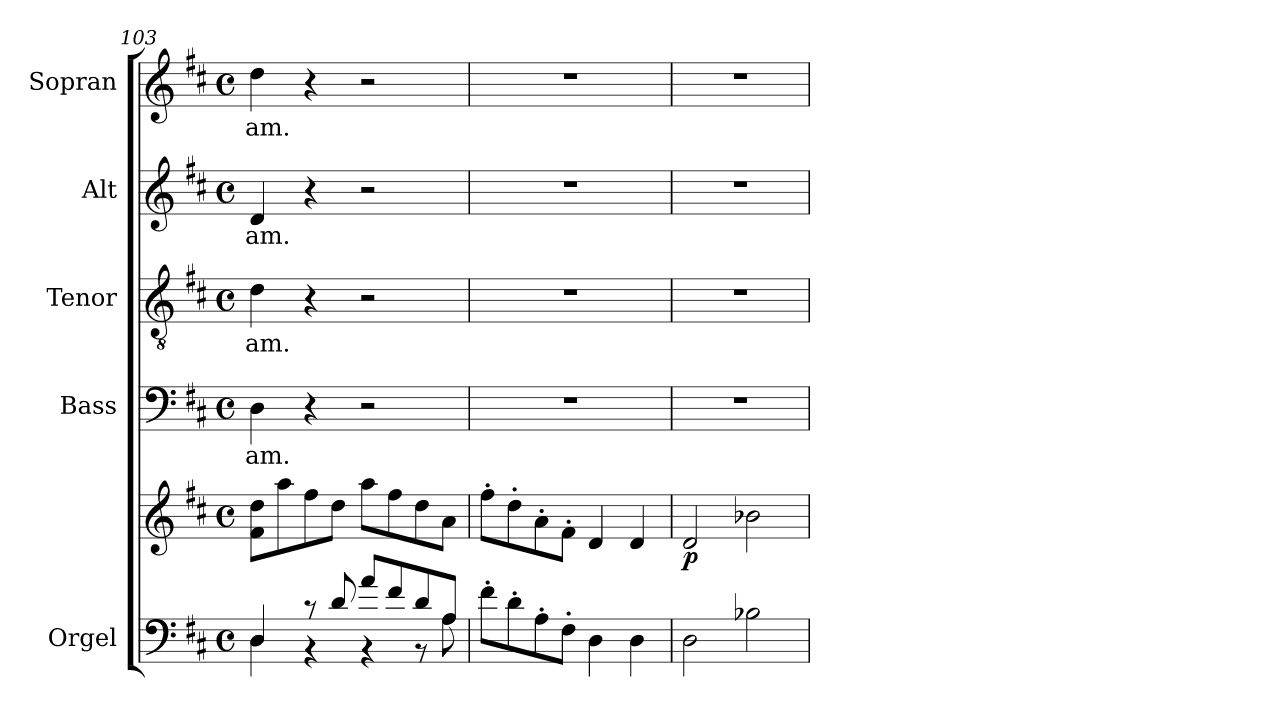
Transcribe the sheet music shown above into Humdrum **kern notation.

**kern	**kern	**dynam	**kern	**text	**kern	**text	**kern	**text	**kern	**text
*part5	*part5	*part5	*part4	*part4	*part3	*part3	*part2	*part2	*part1	*part1
*staff6	*staff5	*staff5/6	*staff4	*staff4	*staff3	*staff3	*staff2	*staff2	*staff1	*staff1
*I"Orgel	*	*	*I"Bass	*	*I"Tenor	*	*I"Alt	*	*I"Sopran	*
*I'Org.	*	*	*I'B.	*	*I'T.	*	*I'A.	*	*I'S.	*
*clefF4	*clefG2	*	*clefF4	*	*clefGv2	*	*clefG2	*	*clefG2	*
*k[f#c#]	*k[f#c#]	*	*k[f#c#]	*	*k[f#c#]	*	*k[f#c#]	*	*k[f#c#]	*
*D:	*D:	*	*D:	*	*D:	*	*D:	*	*D:	*
*M4/4	*M4/4	*	*M4/4	*	*M4/4	*	*M4/4	*	*M4/4	*
*met(c)	*met(c)	*	*met(c)	*	*met(c)	*	*met(c)	*	*met(c)	*
=103	=103	=103	=103	=103	=103	=103	=103	=103	=103	=103
*^	*	*	*	*	*	*	*	*	*	*
!	!	!	!	!	!LO:LY:b	!	!LO:LY:b	!	!LO:LY:b	!	!LO:LY:b
4D/	4D\	8f#\ 8dd\L	.	4D\	-am.	4d\	-am.	4d/	-am.	4dd\	-am.
.	.	8aa\	.	.	.	.	.	.	.	.	.
8rc	4r	8ff#\	.	4r	.	4r	.	4r	.	4r	.
8d/	.	8dd\J	.	.	.	.	.	.	.	.	.
8a/L	4r	8aa\L	.	2r	.	2r	.	2r	.	2r	.
8f#/	.	8ff#\	.	.	.	.	.	.	.	.	.
8d/	8r	8dd\	.	.	.	.	.	.	.	.	.
8A/J	8A\	8a\J	.	.	.	.	.	.	.	.	.
*v	*v	*	*	*	*	*	*	*	*	*	*
=104	=104	=104	=104	=104	=104	=104	=104	=104	=104	=104
8f#'>\L	8ff#'>\L	.	1r	.	1r	.	1r	.	1r	.
8d'>\	8dd'>\	.	.	.	.	.	.	.	.	.
8A'>\	8a'>\	.	.	.	.	.	.	.	.	.
8F#'>\J	8f#'>\J	.	.	.	.	.	.	.	.	.
4D\	4d/	.	.	.	.	.	.	.	.	.
4D\	4d/	.	.	.	.	.	.	.	.	.
!!LO:PB:g=z
=105	=105	=105	=105	=105	=105	=105	=105	=105	=105	=105
!	!	!LO:DY:b	!	!	!	!	!	!	!	!
2D\	2d/	p	1r	.	1r	.	1r	.	1r	.
2B-X\	2b-X\	.	.	.	.	.	.	.	.	.
=	=	=	=	=	=	=	=	=	=	=
*-	*-	*-	*-	*-	*-	*-	*-	*-	*-	*-
